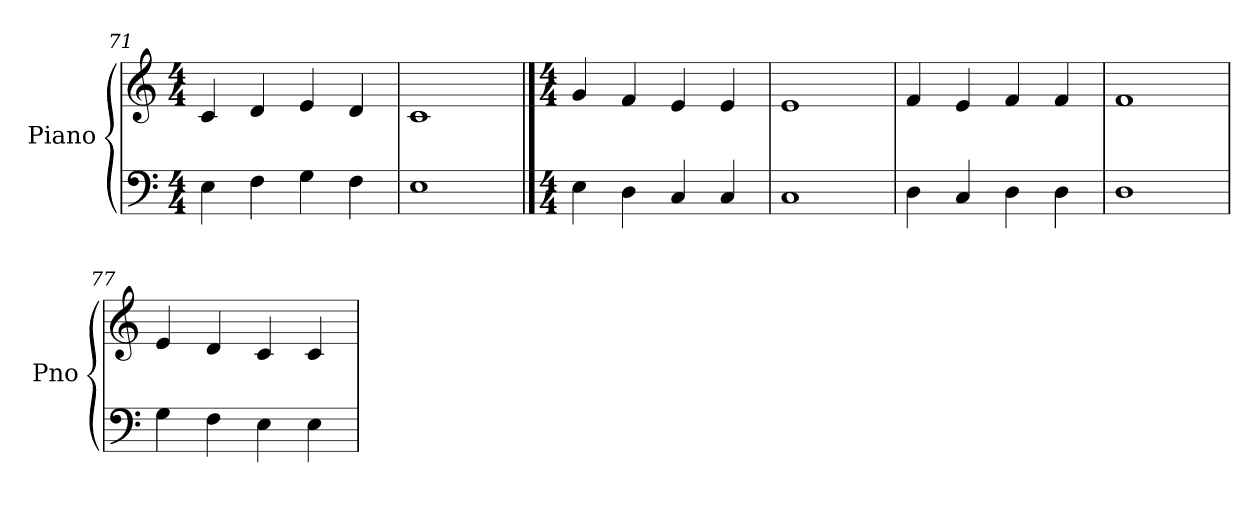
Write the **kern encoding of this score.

**kern	**kern
*part1	*part1
*staff2	*staff1
*I"Piano	*
*I'Pno	*
*clefF4	*clefG2
*k[]	*k[]
*M4/4	*M4/4
=71	=71
4E\	4c/
4F\	4d/
4G\	4e/
4F\	4d/
=72	=72
1E	1c
!!LO:LB:g=z
==73	==73
*M4/4	*M4/4
4E\	4g/
4D\	4f/
4C/	4e/
4C/	4e/
=74	=74
1C	1e
=75	=75
4D\	4f/
4C/	4e/
4D\	4f/
4D\	4f/
=76	=76
1D	1f
=77	=77
4G\	4e/
4F\	4d/
4E\	4c/
4E\	4c/
=	=
*-	*-
